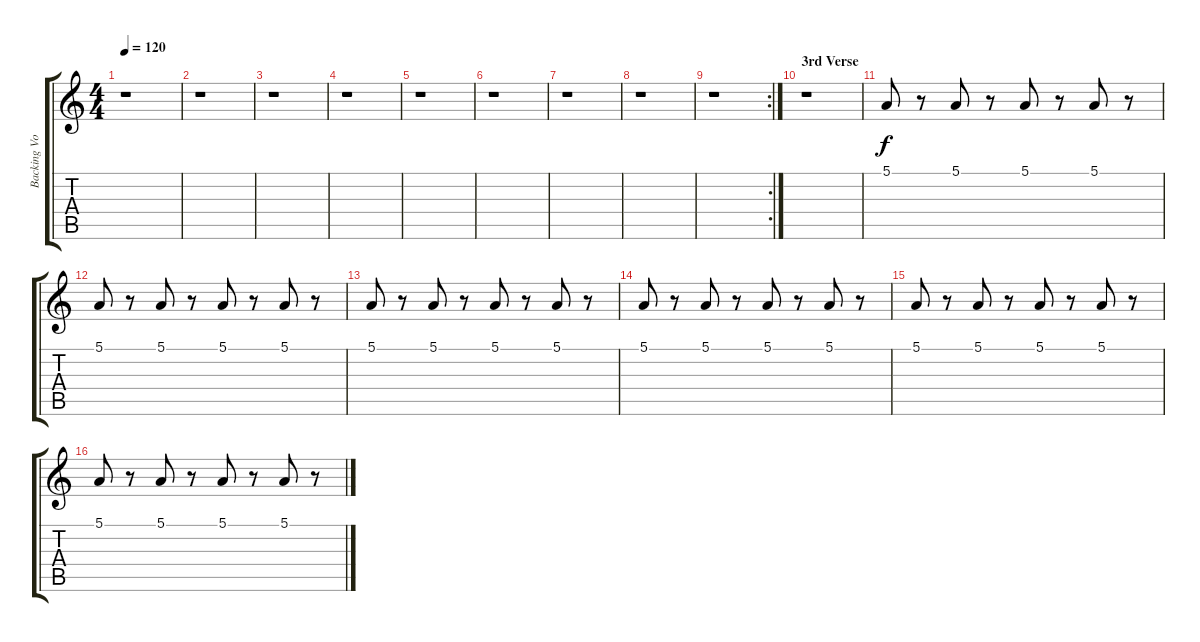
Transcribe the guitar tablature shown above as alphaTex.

\track ("Backing Vocals" "Backing Vo") {instrument voiceoohs}
\staff {score tabs}
\tuning (E4 B3 G3 D3 A2 E2) {hide}
\ts (4 4)
\tempo 120
\clef g2
\ks c
r.1{dy f} |
r.1 |
r.1 |
r.1 |
r.1 |
r.1 |
r.1 |
r.1 |
\rc 2
r.1 |
\section ("" "3rd Verse")
r.1 |
5.1.8 r.8 5.1.8 r.8 5.1.8 r.8 5.1.8 r.8 |
5.1.8 r.8 5.1.8 r.8 5.1.8 r.8 5.1.8 r.8 |
5.1.8 r.8 5.1.8 r.8 5.1.8 r.8 5.1.8 r.8 |
5.1.8 r.8 5.1.8 r.8 5.1.8 r.8 5.1.8 r.8 |
5.1.8 r.8 5.1.8 r.8 5.1.8 r.8 5.1.8 r.8 |
5.1.8 r.8 5.1.8 r.8 5.1.8 r.8 5.1.8 r.8
